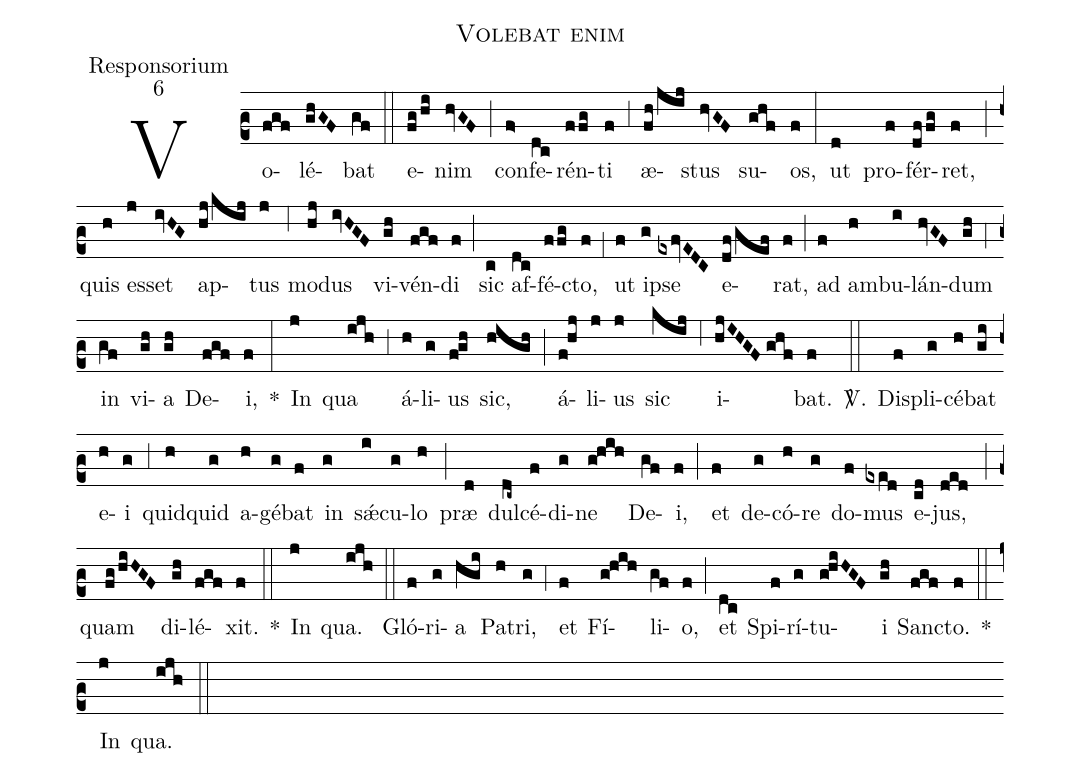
name:Volebat enim;
office-part:Responsorium;
mode:6;
%%
(c2) Vo(fgf)lé(ghGF)bat(gf) (::) e(fg/hi)nim(hvGF) (;) con(f>)fe(dc)rén(ffg)ti(f) (;3) æ(fh/jij)stus(hvGF) su(ghf)os,(f) (:) ut(d) pro(f)fér(dffg)ret,(f) (;) quis(h) es(j)set(ivHG) ap(hj/kij)tus(j) (;6) mo(hj)dus(ivHGF) vi(gh)vén(fgf)di(f) (;) sic(c) af(dc)fé(ffg)cto,(f) (;1) ut(f) i(g)pse(exfvEDC) e(df/gef)rat,(f) (;) ad(f) am(h)bu(i)lán(hvGF)dum(gh) (;4) in(gf) vi(gh)a(gh) De(fgf)i,(f) *(:) In(j) qua(ijh) (;3) á(h)li(g)us(f!gh) sic,(high) (;) á(f!hj)li(j)us(j) sic(kij) (;6) i(hjIHGF//ghf)bat.(f) <sp>V/</sp>.(::) Di(f)spli(g)cé(h)bat(gi) e(h)i(g) (;3) quid(h)quid(g) a(h)gé(g)bat(f) in(g) s<sp>'ae</sp>(i)cu(g)lo(h) (;) præ(d) dul(dc~)cé(f)di(g)ne(g!hih) De(gf)i,(f) (;) et(f) de(g)có(h)re(g) do(f)mus(exed) e(cd)jus,(ded) (;) quam(fg/hiHGF) di(gh)lé(fgf)xit.(f) *(::) In(j) qua.(ijh) (::) Gló(f)ri(g)a(hgi) Pa(h)tri,(g) (;4) et(f) Fí(g!hih)li(gf)o,(f) (;) et(dc) Spi(f)rí(g)tu(g!hiHGF)i(gh) San(fgf)cto.(f) *(::) In(j) qua.(ijh) (::)
